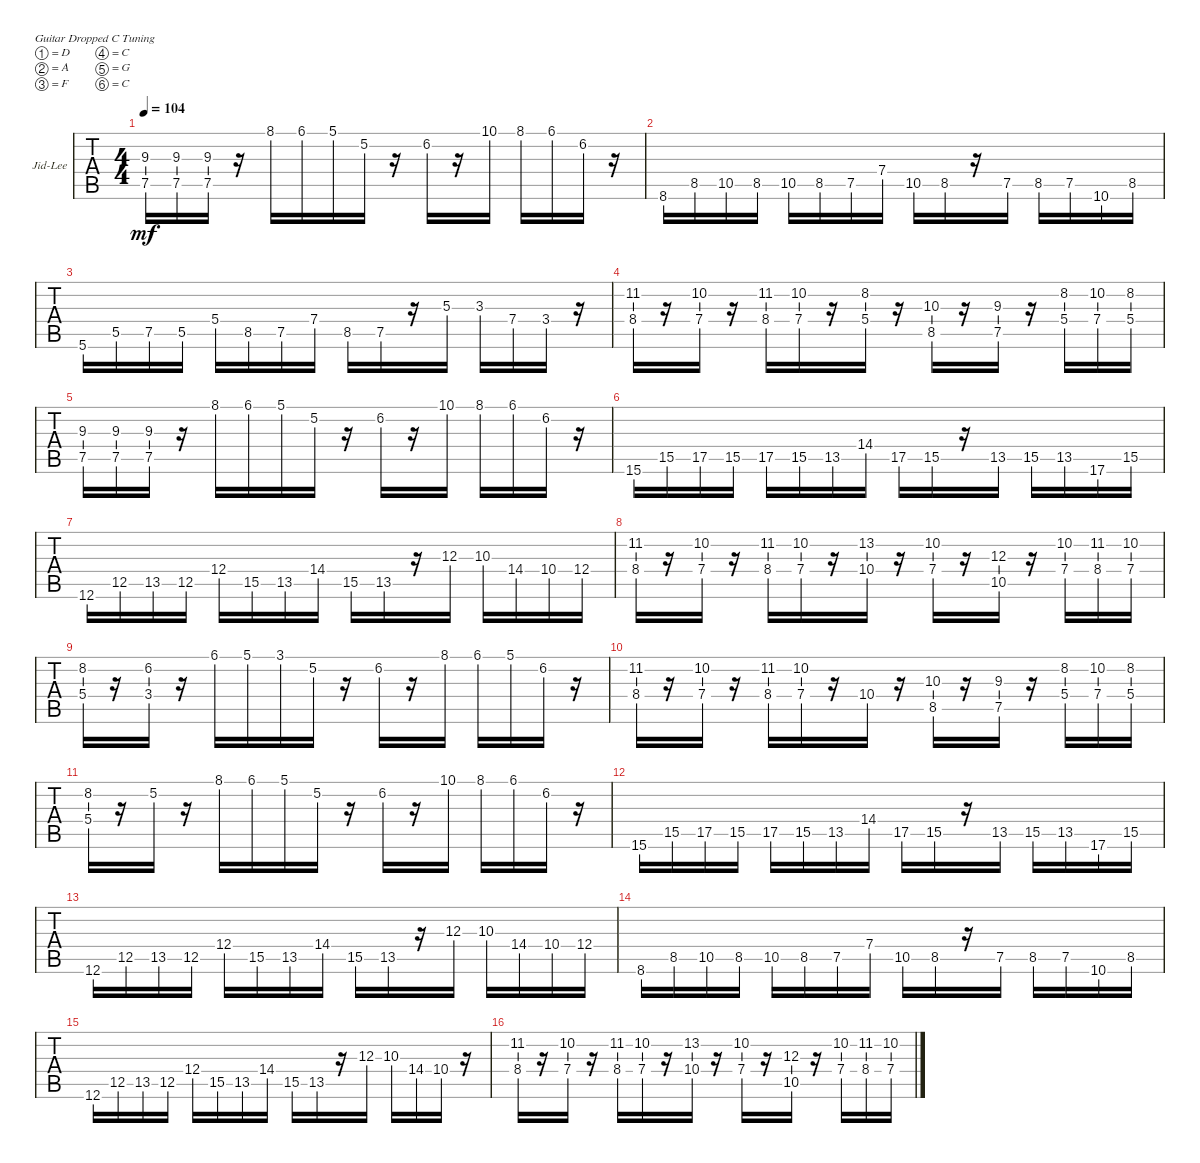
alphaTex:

\defaultSystemsLayout 4
\bracketExtendMode groupsimilarinstruments
\firstSystemTrackNameOrientation horizontal
\otherSystemsTrackNameOrientation horizontal
\track ("Electric Jid" "Jid-Lee") {instrument distortionguitar}
\staff {tabs}
\tuning (D4 A3 F3 C3 G2 C2)
\ts (4 4)
\tempo 104
\clef g2
\scale
0.333333
\ks c
(9.3 7.5).16{dy mf} (9.3 7.5).16 (9.3 7.5).16 r.16 8.1.16 6.1.16 5.1.16 5.2.16 r.16 6.2.16 r.16 10.1.16 8.1.16 6.1.16 6.2.16 r.16 |
8.6.16 8.5.16 10.5.16 8.5.16 10.5.16 8.5.16 7.5.16 7.4.16 10.5.16 8.5.16 r.16 7.5.16 8.5.16 7.5.16 10.6.16 8.5.16 |
5.6.16 5.5.16 7.5.16 5.5.16 5.4.16 8.5.16 7.5.16 7.4.16 8.5.16 7.5.16 r.16 5.3.16 3.3.16 7.4.16 3.4.16 r.16 |
(8.4 11.2).16 r.16 (10.2 7.4).16 r.16 (8.4 11.2).16 (7.4 10.2).16 r.16 (5.4 8.2).16 r.16 (8.5 10.3).16 r.16 (7.5 9.3).16 r.16 (8.2 5.4).16 (10.2 7.4).16 (8.2 5.4).16 |
(9.3 7.5).16 (9.3 7.5).16 (9.3 7.5).16 r.16 8.1.16 6.1.16 5.1.16 5.2.16 r.16 6.2.16 r.16 10.1.16 8.1.16 6.1.16 6.2.16 r.16 |
15.6.16 15.5.16 17.5.16 15.5.16 17.5.16 15.5.16 13.5.16 14.4.16 17.5.16 15.5.16 r.16 13.5.16 15.5.16 13.5.16 17.6.16 15.5.16 |
12.6.16 12.5.16 13.5.16 12.5.16 12.4.16 15.5.16 13.5.16 14.4.16 15.5.16 13.5.16 r.16 12.3.16 10.3.16 14.4.16 10.4.16 12.4.16 |
(8.4 11.2).16 r.16 (10.2 7.4).16 r.16 (8.4 11.2).16 (7.4 10.2).16 r.16 (10.4 13.2).16 r.16 (10.2 7.4).16 r.16 (10.5 12.3).16 r.16 (10.2 7.4).16 (11.2 8.4).16 (10.2 7.4).16 |
(5.4 8.2).16 r.16 (3.4 6.2).16 r.16 6.1.16 5.1.16 3.1.16 5.2.16 r.16 6.2.16 r.16 8.1.16 6.1.16 5.1.16 6.2.16 r.16 |
(8.4 11.2).16 r.16 (10.2 7.4).16 r.16 (8.4 11.2).16 (7.4 10.2).16 r.16 10.4.16 r.16 (8.5 10.3).16 r.16 (7.5 9.3).16 r.16 (8.2 5.4).16 (10.2 7.4).16 (8.2 5.4).16 |
(8.2 5.4).16 r.16 5.2.16 r.16 8.1.16 6.1.16 5.1.16 5.2.16 r.16 6.2.16 r.16 10.1.16 8.1.16 6.1.16 6.2.16 r.16 |
15.6.16 15.5.16 17.5.16 15.5.16 17.5.16 15.5.16 13.5.16 14.4.16 17.5.16 15.5.16 r.16 13.5.16 15.5.16 13.5.16 17.6.16 15.5.16 |
12.6.16 12.5.16 13.5.16 12.5.16 12.4.16 15.5.16 13.5.16 14.4.16 15.5.16 13.5.16 r.16 12.3.16 10.3.16 14.4.16 10.4.16 12.4.16 |
\scale
0.333333 8.6.16 8.5.16 10.5.16 8.5.16 10.5.16 8.5.16 7.5.16 7.4.16 10.5.16 8.5.16 r.16 7.5.16 8.5.16 7.5.16 10.6.16 8.5.16 |
\scale
0.333333 12.6.16 12.5.16 13.5.16 12.5.16 12.4.16 15.5.16 13.5.16 14.4.16 15.5.16 13.5.16 r.16 12.3.16 10.3.16 14.4.16 10.4.16 r.16 |
(8.4 11.2).16 r.16 (10.2 7.4).16 r.16 (8.4 11.2).16 (7.4 10.2).16 r.16 (10.4 13.2).16 r.16 (10.2 7.4).16 r.16 (10.5 12.3).16 r.16 (10.2 7.4).16 (11.2 8.4).16 (10.2 7.4).16
